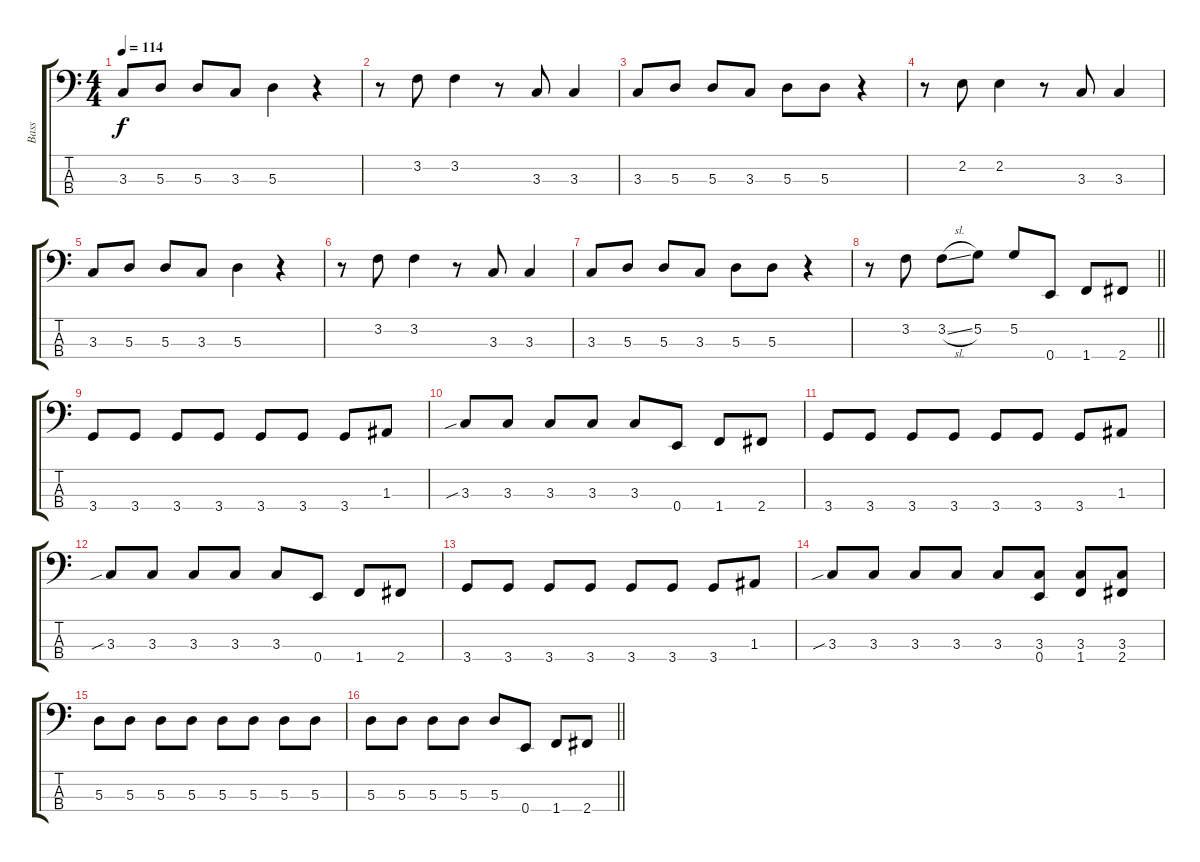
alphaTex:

\track ("Bass" "Bass") {instrument electricbasspick}
\staff {score tabs}
\tuning (G2 D2 A1 E1) {hide}
\ts (4 4)
\tempo 114
\clef f4
\ks c
3.3.8{dy f} 5.3.8 5.3.8 3.3.8 5.3.4 r.4 |
r.8 3.2.8 3.2.4 r.8 3.3.8 3.3.4 |
3.3.8 5.3.8 5.3.8 3.3.8 5.3.8 5.3.8 r.4 |
r.8 2.2.8 2.2.4 r.8 3.3.8 3.3.4 |
3.3.8 5.3.8 5.3.8 3.3.8 5.3.4 r.4 |
r.8 3.2.8 3.2.4 r.8 3.3.8 3.3.4 |
3.3.8 5.3.8 5.3.8 3.3.8 5.3.8 5.3.8 r.4 |
\barLineRight lightlight
r.8 3.2.8 3.2{sl}.8 5.2.8 5.2.8 0.4.8 1.4.8 2.4.8 |
3.4.8 3.4.8 3.4.8 3.4.8 3.4.8 3.4.8 3.4.8 1.3.8 |
3.3{sib}.8 3.3.8 3.3.8 3.3.8 3.3.8 0.4.8 1.4.8 2.4.8 |
3.4.8 3.4.8 3.4.8 3.4.8 3.4.8 3.4.8 3.4.8 1.3.8 |
3.3{sib}.8 3.3.8 3.3.8 3.3.8 3.3.8 0.4.8 1.4.8 2.4.8 |
3.4.8 3.4.8 3.4.8 3.4.8 3.4.8 3.4.8 3.4.8 1.3.8 |
3.3{sib}.8 3.3.8 3.3.8 3.3.8 3.3.8 (3.3 0.4).8 (3.3 1.4).8 (3.3 2.4).8 |
5.3.8 5.3.8 5.3.8 5.3.8 5.3.8 5.3.8 5.3.8 5.3.8 |
\barLineRight lightlight
5.3.8 5.3.8 5.3.8 5.3.8 5.3.8 0.4.8 1.4.8 2.4.8
